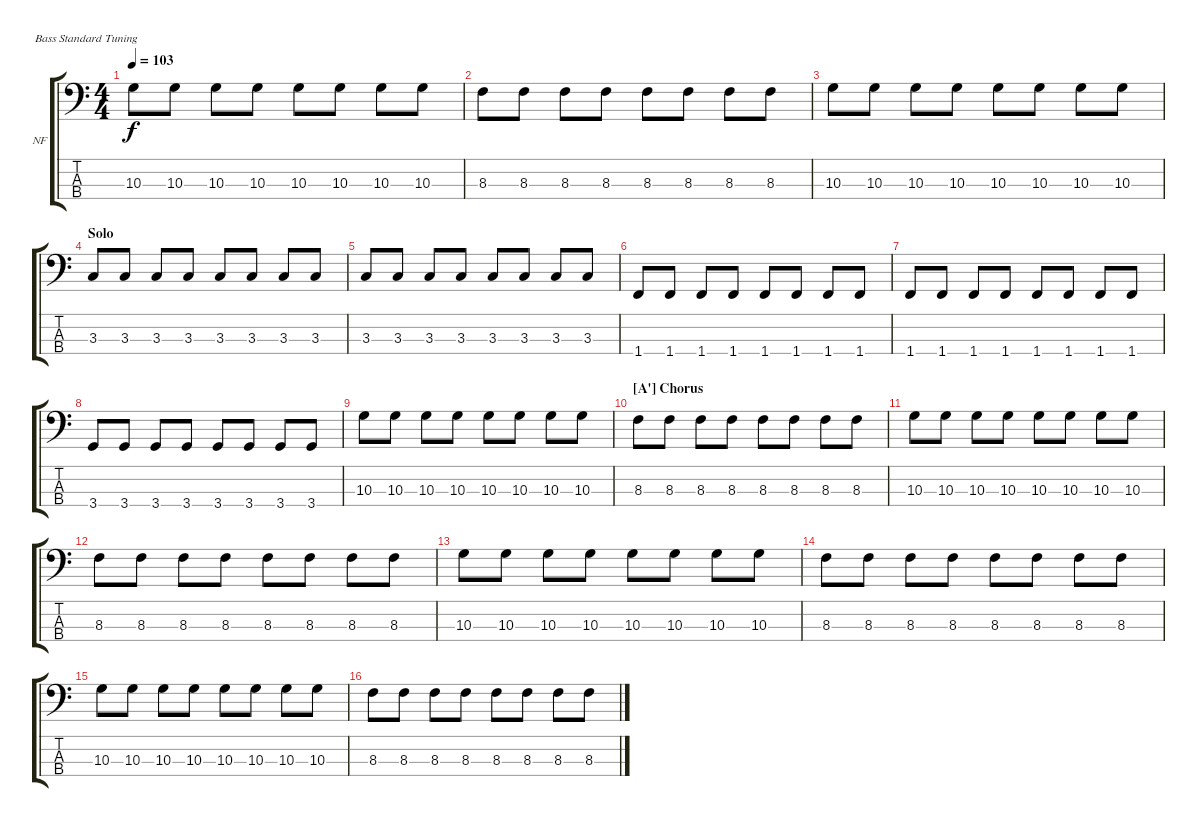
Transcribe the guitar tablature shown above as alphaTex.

\defaultSystemsLayout 4
\bracketExtendMode groupsimilarinstruments
\firstSystemTrackNameOrientation horizontal
\otherSystemsTrackNameOrientation horizontal
\track ("Nikolai Fraiture" "NF") {instrument electricbassfinger}
\staff {score tabs}
\tuning (G2 D2 A1 E1)
\ts (4 4)
\tempo 103
\clef f4
\ks c
10.3.8{dy f} 10.3.8 10.3.8 10.3.8 10.3.8 10.3.8 10.3.8 10.3.8 |
8.3.8 8.3.8 8.3.8 8.3.8 8.3.8 8.3.8 8.3.8 8.3.8 |
10.3.8 10.3.8 10.3.8 10.3.8 10.3.8 10.3.8 10.3.8 10.3.8 |
\section ("" "Solo")
3.3.8 3.3.8 3.3.8 3.3.8 3.3.8 3.3.8 3.3.8 3.3.8 |
3.3.8 3.3.8 3.3.8 3.3.8 3.3.8 3.3.8 3.3.8 3.3.8 |
1.4.8 1.4.8 1.4.8 1.4.8 1.4.8 1.4.8 1.4.8 1.4.8 |
1.4.8 1.4.8 1.4.8 1.4.8 1.4.8 1.4.8 1.4.8 1.4.8 |
3.4.8 3.4.8 3.4.8 3.4.8 3.4.8 3.4.8 3.4.8 3.4.8 |
10.3.8 10.3.8 10.3.8 10.3.8 10.3.8 10.3.8 10.3.8 10.3.8 |
\section ("A'" "Chorus")
8.3.8 8.3.8 8.3.8 8.3.8 8.3.8 8.3.8 8.3.8 8.3.8 |
10.3.8 10.3.8 10.3.8 10.3.8 10.3.8 10.3.8 10.3.8 10.3.8 |
8.3.8 8.3.8 8.3.8 8.3.8 8.3.8 8.3.8 8.3.8 8.3.8 |
10.3.8 10.3.8 10.3.8 10.3.8 10.3.8 10.3.8 10.3.8 10.3.8 |
8.3.8 8.3.8 8.3.8 8.3.8 8.3.8 8.3.8 8.3.8 8.3.8 |
10.3.8 10.3.8 10.3.8 10.3.8 10.3.8 10.3.8 10.3.8 10.3.8 |
8.3.8 8.3.8 8.3.8 8.3.8 8.3.8 8.3.8 8.3.8 8.3.8
